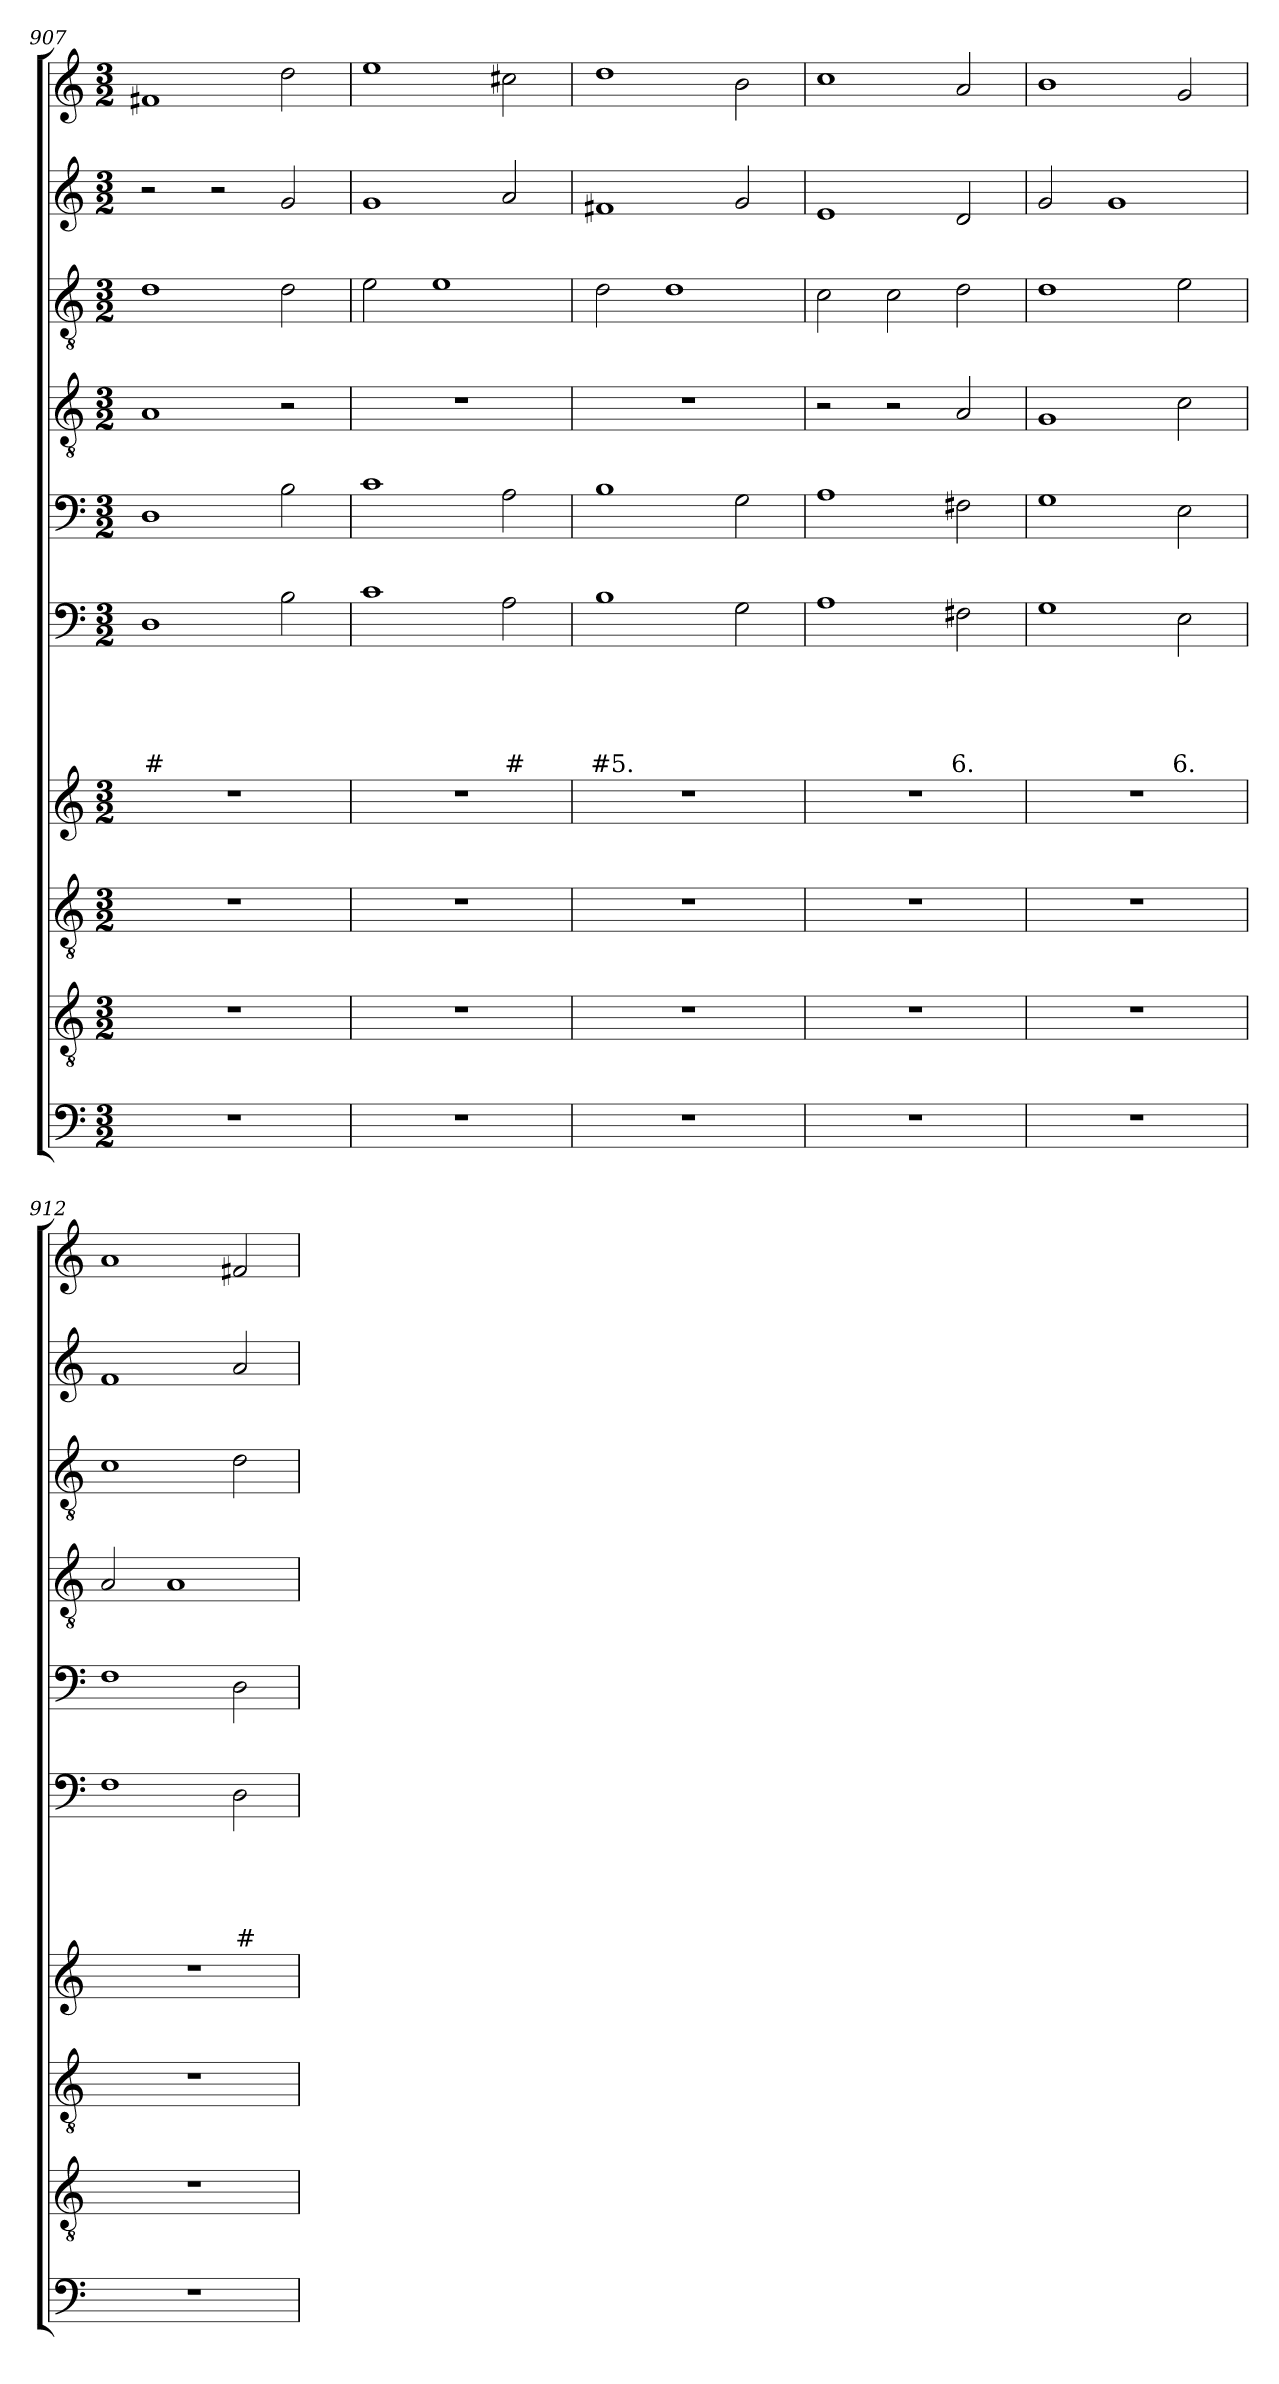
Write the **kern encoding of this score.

**kern	**kern	**kern	**kern	**kern	**text	**text	**text	**text	**text	**kern	**kern	**kern	**kern	**kern
*part10	*part9	*part8	*part7	*part6	*part6	*part6	*part6	*part6	*part6	*part5	*part4	*part3	*part2	*part1
*staff10	*staff9	*staff8	*staff7	*staff6	*staff6	*staff6	*staff6	*staff6	*staff6	*staff5	*staff4	*staff3	*staff2	*staff1
*clefF4	*clefGv2	*clefGv2	*clefG2	*clefF4	*	*	*	*	*	*clefF4	*clefGv2	*clefGv2	*clefG2	*clefG2
*k[]	*k[]	*k[]	*k[]	*k[]	*	*	*	*	*	*k[]	*k[]	*k[]	*k[]	*k[]
*C:	*C:	*C:	*C:	*C:	*	*	*	*	*	*C:	*C:	*C:	*C:	*C:
*M3/2	*M3/2	*M3/2	*M3/2	*M3/2	*	*	*	*	*	*M3/2	*M3/2	*M3/2	*M3/2	*M3/2
=907	=907	=907	=907	=907	=907	=907	=907	=907	=907	=907	=907	=907	=907	=907
1.r	1.r	1.r	1.r	1D	.	.	.	.	#	1D	1A	1d	2r	1f#X
.	.	.	.	.	.	.	.	.	.	.	.	.	2r	.
.	.	.	.	2B\	.	.	.	.	.	2B\	2r	2d\	2g/	2dd\
!!LO:LB:g=z
=908	=908	=908	=908	=908	=908	=908	=908	=908	=908	=908	=908	=908	=908	=908
1.r	1.r	1.r	1.r	1c	.	.	.	.	.	1c	1.r	2e\	1g	1ee
.	.	.	.	.	.	.	.	.	.	.	.	1e	.	.
.	.	.	.	2A\	.	.	.	.	#	2A\	.	.	2a/	2cc#X\
=909	=909	=909	=909	=909	=909	=909	=909	=909	=909	=909	=909	=909	=909	=909
1.r	1.r	1.r	1.r	1B	.	.	.	.	#5.	1B	1.r	2d\	1f#X	1dd
.	.	.	.	.	.	.	.	.	.	.	.	1d	.	.
.	.	.	.	2G\	.	.	.	.	.	2G\	.	.	2g/	2b\
=910	=910	=910	=910	=910	=910	=910	=910	=910	=910	=910	=910	=910	=910	=910
1.r	1.r	1.r	1.r	1A	.	.	.	.	.	1A	2r	2c\	1e	1cc
.	.	.	.	.	.	.	.	.	.	.	2r	2c\	.	.
.	.	.	.	2F#X\	.	.	.	.	6.	2F#X\	2A/	2d\	2d/	2a/
=911	=911	=911	=911	=911	=911	=911	=911	=911	=911	=911	=911	=911	=911	=911
1.r	1.r	1.r	1.r	1G	.	.	.	.	.	1G	1G	1d	2g/	1b
.	.	.	.	.	.	.	.	.	.	.	.	.	1g	.
.	.	.	.	2E\	.	.	.	.	6.	2E\	2c\	2e\	.	2g/
=912	=912	=912	=912	=912	=912	=912	=912	=912	=912	=912	=912	=912	=912	=912
1.r	1.r	1.r	1.r	1F	.	.	.	.	.	1F	2A/	1c	1f	1a
.	.	.	.	.	.	.	.	.	.	.	1A	.	.	.
.	.	.	.	2D\	.	.	.	.	#	2D\	.	2d\	2a/	2f#X/
=	=	=	=	=	=	=	=	=	=	=	=	=	=	=
*-	*-	*-	*-	*-	*-	*-	*-	*-	*-	*-	*-	*-	*-	*-
